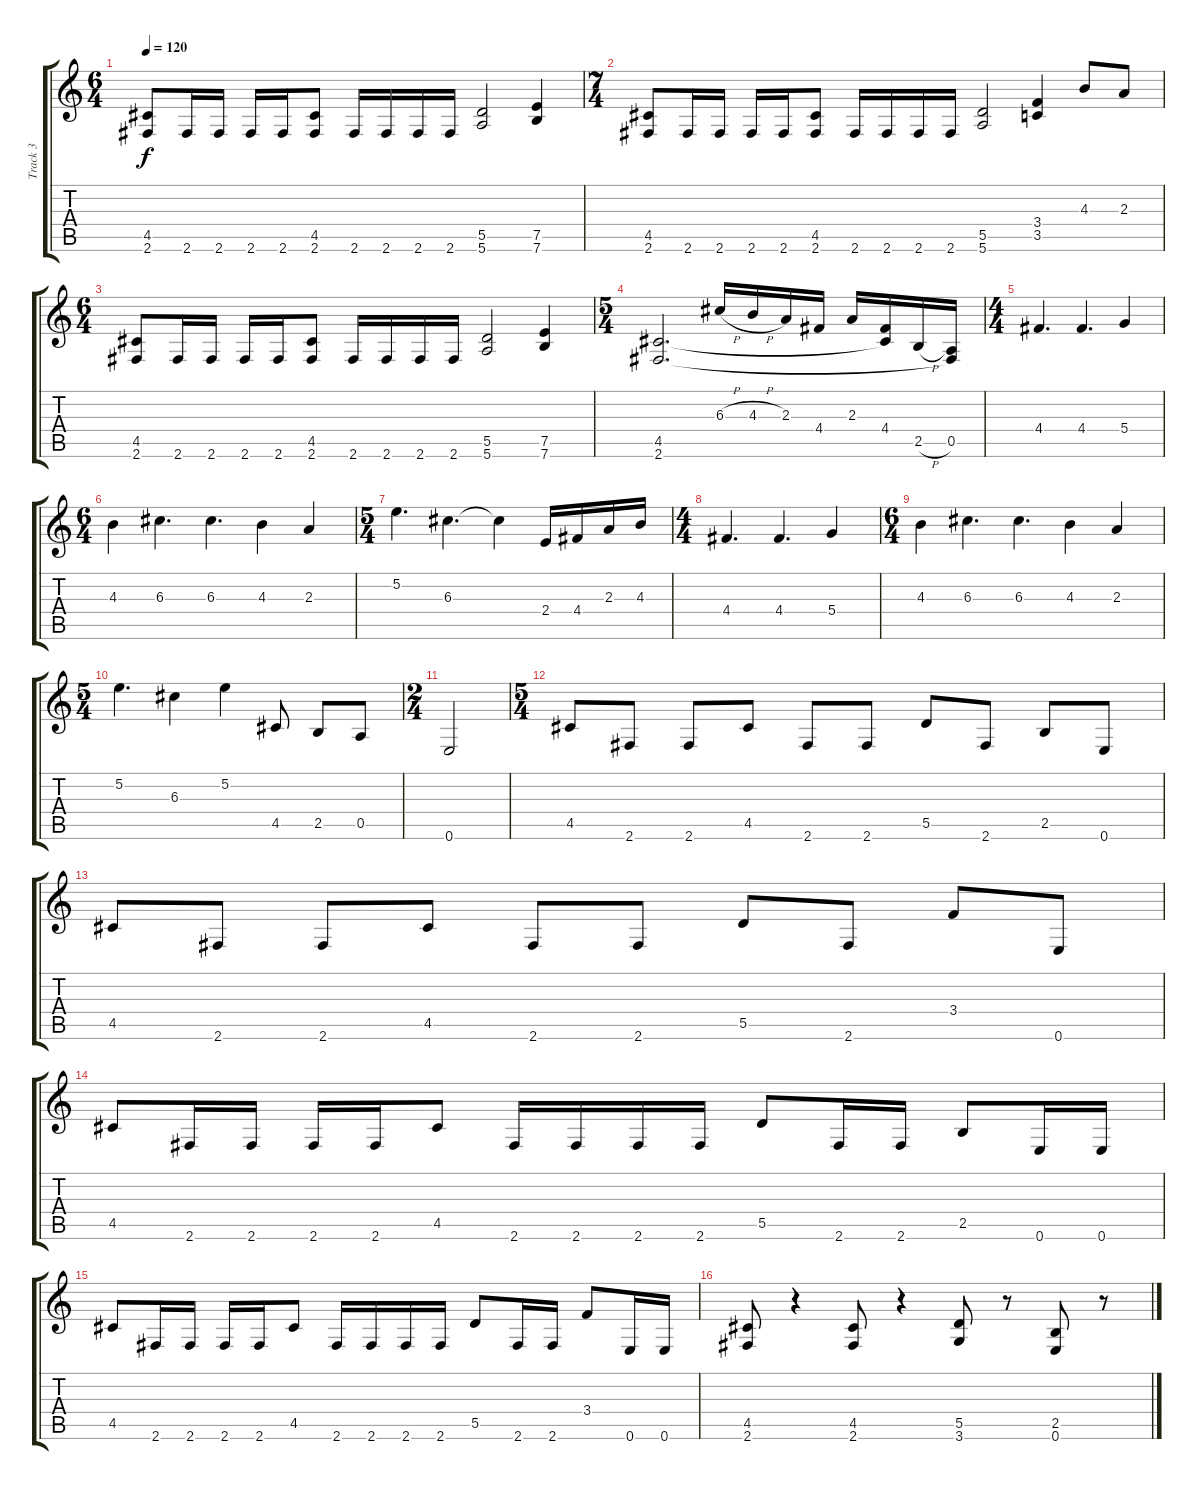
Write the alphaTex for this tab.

\track ("Track 3" "Track 3") {instrument distortionguitar}
\staff {score tabs}
\tuning (E4 B3 G3 D3 A2 E2) {hide}
\ts (6 4)
\tempo 120
\clef g2
\ks c
(4.5 2.6).8{dy f} 2.6.16 2.6.16 2.6.16 2.6.16 (4.5 2.6).8 2.6.16 2.6.16 2.6.16 2.6.16 (5.5 5.6).2 (7.5 7.6).4 |
\ts (7 4)
(4.5 2.6).8 2.6.16 2.6.16 2.6.16 2.6.16 (4.5 2.6).8 2.6.16 2.6.16 2.6.16 2.6.16 (5.5 5.6).2 (3.4 3.5).4 4.3.8 2.3.8 |
\ts (6 4)
(4.5 2.6).8 2.6.16 2.6.16 2.6.16 2.6.16 (4.5 2.6).8 2.6.16 2.6.16 2.6.16 2.6.16 (5.5 5.6).2 (7.5 7.6).4 |
\ts (5 4)
(4.5 2.6).2{d} 6.3{h}.16 4.3{h}.16 2.3.16 4.4.16 2.3.16 (4.4 4.5{t}).16 2.5{h}.16 (0.5 2.6{t}).16 |
\ts (4 4)
4.4.4{d} 4.4.4{d} 5.4.4 |
\ts (6 4)
4.3.4 6.3.4{d} 6.3.4{d} 4.3.4 2.3.4 |
\ts (5 4)
5.2.4{d} 6.3.4{d} 6.3{t}.4 2.4.16 4.4.16 2.3.16 4.3.16 |
\ts (4 4)
4.4.4{d} 4.4.4{d} 5.4.4 |
\ts (6 4)
4.3.4 6.3.4{d} 6.3.4{d} 4.3.4 2.3.4 |
\ts (5 4)
5.2.4{d} 6.3.4 5.2.4 4.5.8 2.5.8 0.5.8 |
\ts (2 4)
0.6.2 |
\ts (5 4)
4.5.8 2.6.8 2.6.8 4.5.8 2.6.8 2.6.8 5.5.8 2.6.8 2.5.8 0.6.8 |
4.5.8 2.6.8 2.6.8 4.5.8 2.6.8 2.6.8 5.5.8 2.6.8 3.4.8 0.6.8 |
4.5.8 2.6.16 2.6.16 2.6.16 2.6.16 4.5.8 2.6.16 2.6.16 2.6.16 2.6.16 5.5.8 2.6.16 2.6.16 2.5.8 0.6.16 0.6.16 |
4.5.8 2.6.16 2.6.16 2.6.16 2.6.16 4.5.8 2.6.16 2.6.16 2.6.16 2.6.16 5.5.8 2.6.16 2.6.16 3.4.8 0.6.16 0.6.16 |
(4.5 2.6).8 r.4 (4.5 2.6).8 r.4 (5.5 3.6).8 r.8 (2.5 0.6).8 r.8
